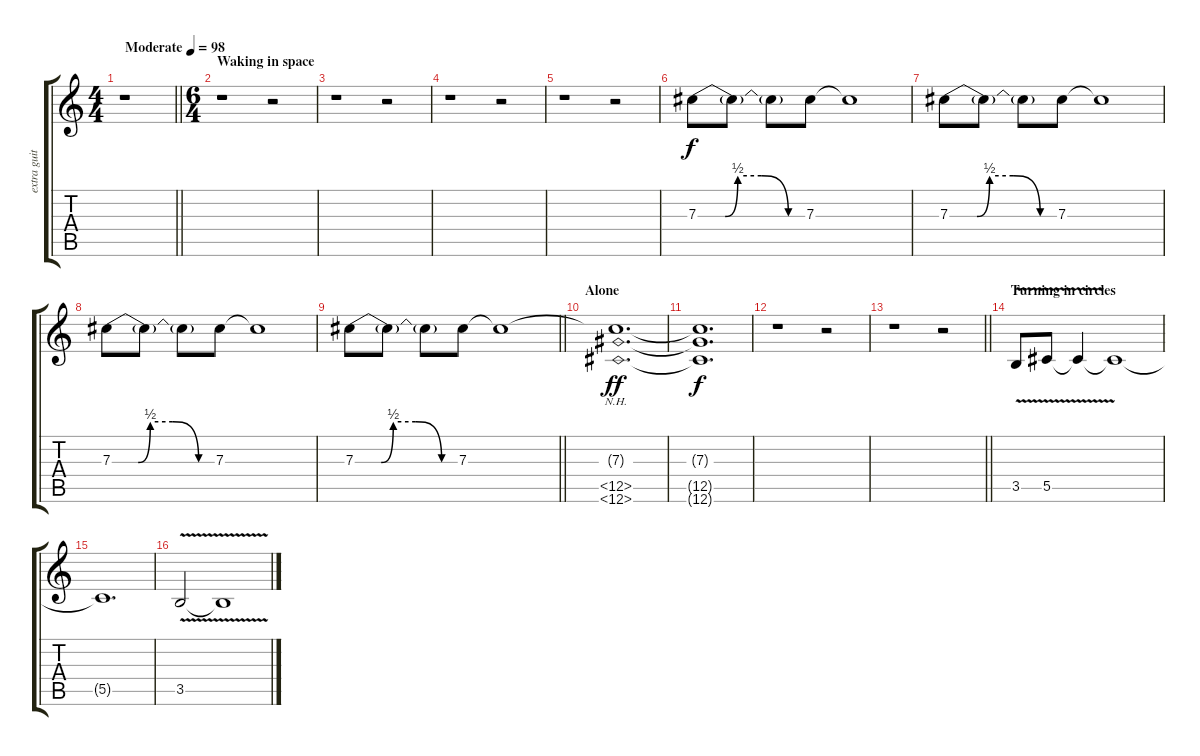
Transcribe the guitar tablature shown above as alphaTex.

\track ("extra guitars" "extra guit") {instrument distortionguitar}
\staff {score tabs}
\tuning (Eb4 Bb3 Gb3 Db3 Ab2 Db2) {hide}
\ts (4 4)
\tempo (98 "Moderate")
\clef g2
\barLineRight lightlight
\ks c
r.1{dy f instrument distortionguitar} |
\ts (6 4)
\section ("" "Waking in space")
r.1 r.2 |
r.1 r.2 |
r.1 r.2 |
r.1 r.2 |
7.3{be (custom 0 0 15 0 22 2 35 2 50 0 60 0)}.8{volume 11 balance 5} 7.3{t}.8 7.3{t}.8 7.3.8 7.3{t}.1{volume 9} |
7.3{be (custom 0 0 15 0 22 2 35 2 50 0 60 0)}.8{volume 11} 7.3{t}.8 7.3{t}.8 7.3.8 7.3{t}.1{volume 9} |
7.3{be (custom 0 0 15 0 22 2 35 2 50 0 60 0)}.8{volume 11} 7.3{t}.8 7.3{t}.8 7.3.8 7.3{t}.1{volume 9} |
\barLineRight lightlight
7.3{be (custom 0 0 15 0 22 2 35 2 50 0 60 0)}.8{volume 11} 7.3{t}.8 7.3{t}.8 7.3.8{volume 0} 7.3{t}.1 |
\section ("" "Alone")
(7.3{t} 12.5{nh} 12.6{nh}).1{d dy ff} |
(7.3{t} 12.5{t} 12.6{t}).1{d dy f} |
r.1 r.2 |
\barLineRight lightlight
r.1 r.2 |
\section ("" "Turning in circles")
3.5{v}.8{volume 12 balance 12 instrument overdrivenguitar} 5.5{v}.8 5.5{t}.4{volume 5} 5.5{t}.1 |
5.5{t}.1{d} |
3.5{v}.2{volume 12} 3.5{t}.1{volume 9}
